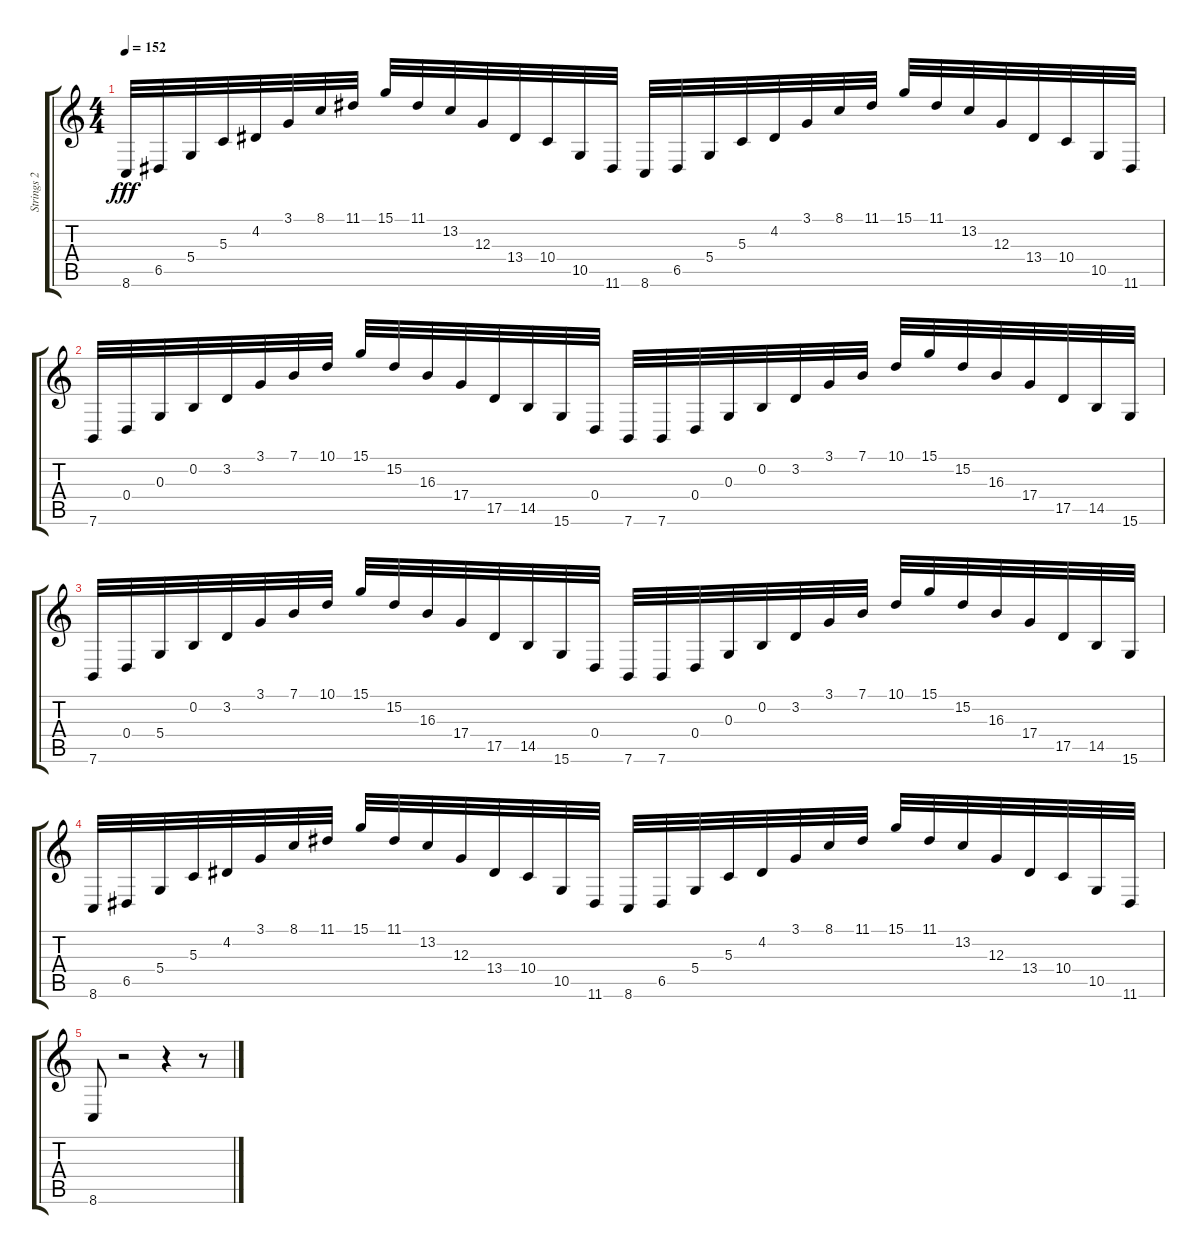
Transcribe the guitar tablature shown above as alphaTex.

\track ("Strings 2" "Strings 2") {instrument stringensemble1}
\staff {score tabs}
\tuning (E4 B3 G3 D3 A2 E2) {hide}
\ts (4 4)
\tempo 152
\clef g2
\ks c
8.6.32{dy fff} 6.5.32 5.4.32 5.3.32 4.2.32 3.1.32 8.1.32 11.1.32 15.1.32 11.1.32 13.2.32 12.3.32 13.4.32 10.4.32 10.5.32 11.6.32 8.6.32 6.5.32 5.4.32 5.3.32 4.2.32 3.1.32 8.1.32 11.1.32 15.1.32 11.1.32 13.2.32 12.3.32 13.4.32 10.4.32 10.5.32 11.6.32 |
7.6.32 0.4.32 0.3.32 0.2.32 3.2.32 3.1.32 7.1.32 10.1.32 15.1.32 15.2.32 16.3.32 17.4.32 17.5.32 14.5.32 15.6.32 0.4.32 7.6.32 7.6.32 0.4.32 0.3.32 0.2.32 3.2.32 3.1.32 7.1.32 10.1.32 15.1.32 15.2.32 16.3.32 17.4.32 17.5.32 14.5.32 15.6.32 |
7.6.32 0.4.32 5.4.32 0.2.32 3.2.32 3.1.32 7.1.32 10.1.32 15.1.32 15.2.32 16.3.32 17.4.32 17.5.32 14.5.32 15.6.32 0.4.32 7.6.32 7.6.32 0.4.32 0.3.32 0.2.32 3.2.32 3.1.32 7.1.32 10.1.32 15.1.32 15.2.32 16.3.32 17.4.32 17.5.32 14.5.32 15.6.32 |
8.6.32 6.5.32 5.4.32 5.3.32 4.2.32 3.1.32 8.1.32 11.1.32 15.1.32 11.1.32 13.2.32 12.3.32 13.4.32 10.4.32 10.5.32 11.6.32 8.6.32 6.5.32 5.4.32 5.3.32 4.2.32 3.1.32 8.1.32 11.1.32 15.1.32 11.1.32 13.2.32 12.3.32 13.4.32 10.4.32 10.5.32 11.6.32 |
8.6.8 r.2 r.4 r.8
